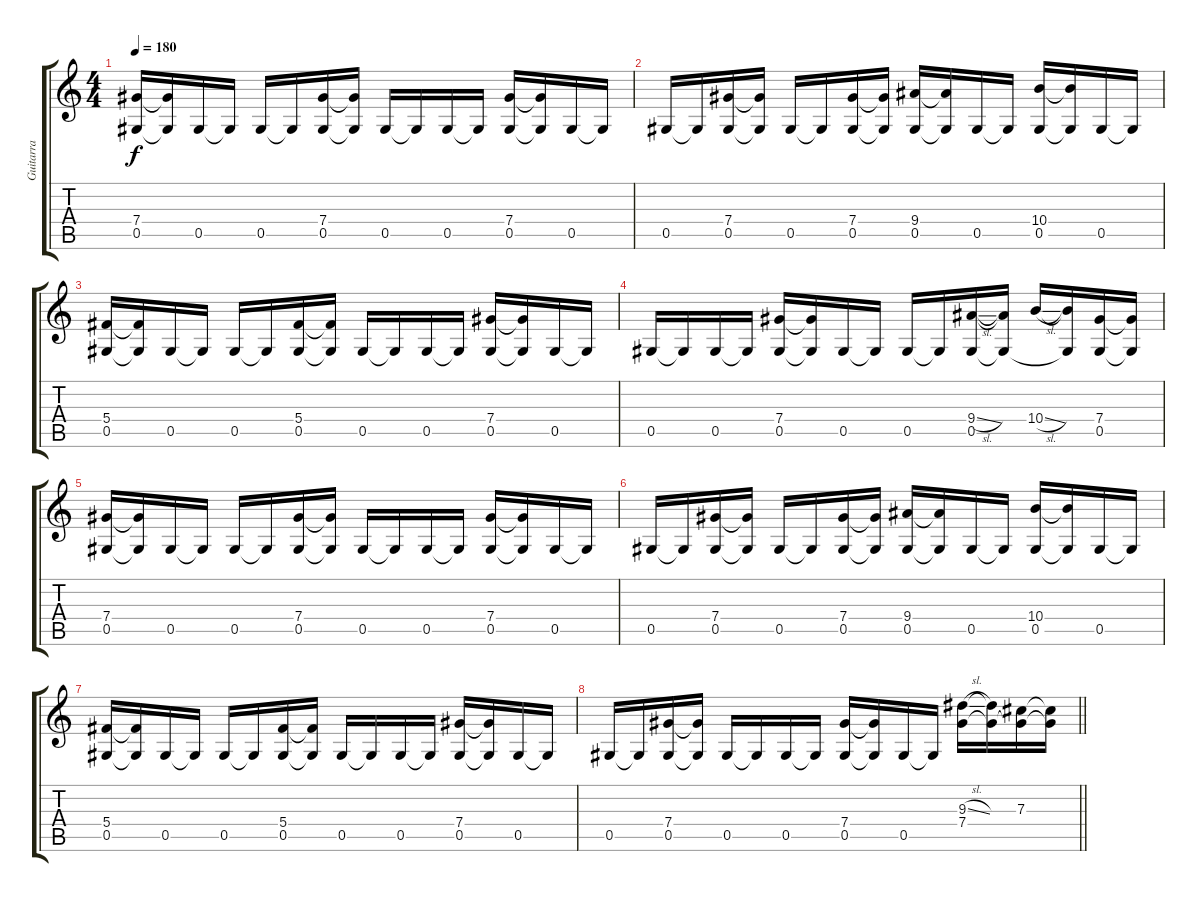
\track ("Guitarra" "Guitarra") {instrument electricguitarjazz}
\staff {score tabs}
\tuning (Eb4 Bb3 Gb3 Db3 Ab2 Eb2) {hide}
\ts (4 4)
\tempo 180
\clef g2
\ks c
(7.4 0.5).16{dy f} (7.4{t} 0.5{t}).16 0.5.16 0.5{t}.16 0.5.16 0.5{t}.16 (7.4 0.5).16 (7.4{t} 0.5{t}).16 0.5.16 0.5{t}.16 0.5.16 0.5{t}.16 (7.4 0.5).16 (7.4{t} 0.5{t}).16 0.5.16 0.5{t}.16 |
0.5.16 0.5{t}.16 (7.4 0.5).16 (7.4{t} 0.5{t}).16 0.5.16 0.5{t}.16 (7.4 0.5).16 (7.4{t} 0.5{t}).16 (9.4 0.5).16 (9.4{t} 0.5{t}).16 0.5.16 0.5{t}.16 (10.4 0.5).16 (10.4{t} 0.5{t}).16 0.5.16 0.5{t}.16 |
(5.4 0.5).16 (5.4{t} 0.5{t}).16 0.5.16 0.5{t}.16 0.5.16 0.5{t}.16 (5.4 0.5).16 (5.4{t} 0.5{t}).16 0.5.16 0.5{t}.16 0.5.16 0.5{t}.16 (7.4 0.5).16 (7.4{t} 0.5{t}).16 0.5.16 0.5{t}.16 |
0.5.16 0.5{t}.16 0.5.16 0.5{t}.16 (7.4 0.5).16 (7.4{t} 0.5{t}).16 0.5.16 0.5{t}.16 0.5.16 0.5{t}.16 (9.4{sl} 0.5).16 (9.4{t} 0.5{t}).16 10.4{sl}.16 (10.4{t} 0.5{t}).16 (7.4 0.5).16 (7.4{t} 0.5{t}).16 |
(7.4 0.5).16 (7.4{t} 0.5{t}).16 0.5.16 0.5{t}.16 0.5.16 0.5{t}.16 (7.4 0.5).16 (7.4{t} 0.5{t}).16 0.5.16 0.5{t}.16 0.5.16 0.5{t}.16 (7.4 0.5).16 (7.4{t} 0.5{t}).16 0.5.16 0.5{t}.16 |
0.5.16 0.5{t}.16 (7.4 0.5).16 (7.4{t} 0.5{t}).16 0.5.16 0.5{t}.16 (7.4 0.5).16 (7.4{t} 0.5{t}).16 (9.4 0.5).16 (9.4{t} 0.5{t}).16 0.5.16 0.5{t}.16 (10.4 0.5).16 (10.4{t} 0.5{t}).16 0.5.16 0.5{t}.16 |
(5.4 0.5).16 (5.4{t} 0.5{t}).16 0.5.16 0.5{t}.16 0.5.16 0.5{t}.16 (5.4 0.5).16 (5.4{t} 0.5{t}).16 0.5.16 0.5{t}.16 0.5.16 0.5{t}.16 (7.4 0.5).16 (7.4{t} 0.5{t}).16 0.5.16 0.5{t}.16 |
\barLineRight lightlight
0.5.16 0.5{t}.16 (7.4 0.5).16 (7.4{t} 0.5{t}).16 0.5.16 0.5{t}.16 0.5.16 0.5{t}.16 (7.4 0.5).16 (7.4{t} 0.5{t}).16 0.5.16 0.5{t}.16 (9.3{sl} 7.4).16 (9.3{t} 7.4{t}).16 (7.3 7.4{t}).16 (7.3{t} 7.4{t}).16
